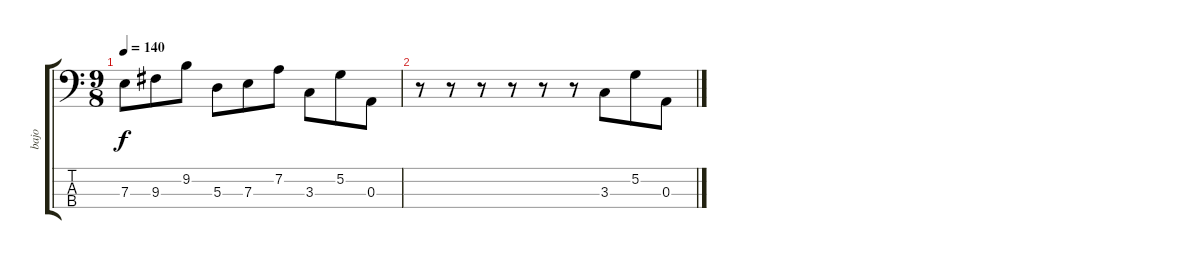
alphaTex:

\track ("bajo" "bajo") {instrument electricbassfinger}
\staff {score tabs}
\tuning (G2 D2 A1 E1) {hide}
\ts (9 8)
\tempo 140
\clef f4
\ks c
7.3.8{dy f} 9.3.8 9.2.8 5.3.8 7.3.8 7.2.8 3.3.8 5.2.8 0.3.8 |
r.8 r.8 r.8 r.8 r.8 r.8 3.3.8 5.2.8 0.3.8
